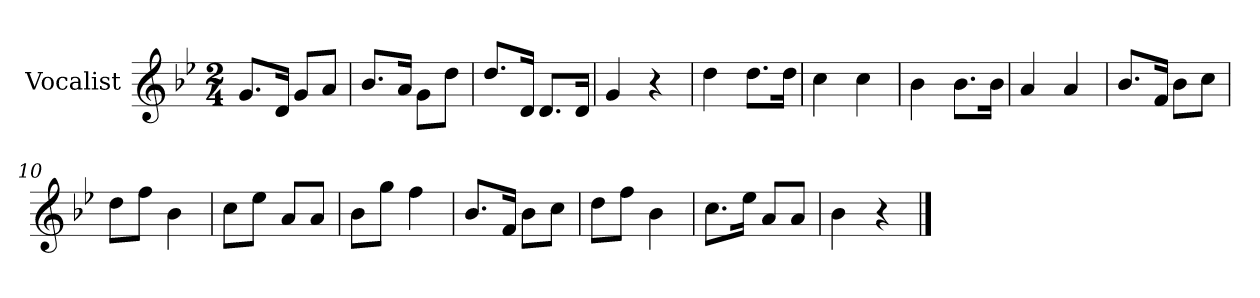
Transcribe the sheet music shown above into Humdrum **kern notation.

**kern
*part1
*staff1
*I"Vocalist
*k[b-e-]
*B-:
*M2/4
=1
8.gL
16dJk
8gL
8aJ
=2
8.b-L
16aJk
8gL
8ddJ
=3
8.ddL
16dJk
8.dL
16dJk
=4
4g
4r
=5
4dd
8.ddL
16ddJk
=6
4cc
4cc
=7
4b-
8.b-L
16b-Jk
=8
4a
4a
=9
8.b-L
16fJk
8b-L
8ccJ
=10
8ddL
8ffJ
4b-
=11
8ccL
8ee-J
8aL
8aJ
=12
8b-L
8ggJ
4ff
=13
8.b-L
16fJk
8b-L
8ccJ
=14
8ddL
8ffJ
4b-
=15
8.ccL
16ee-Jk
8aL
8aJ
=16
4b-
4r
==
*-
